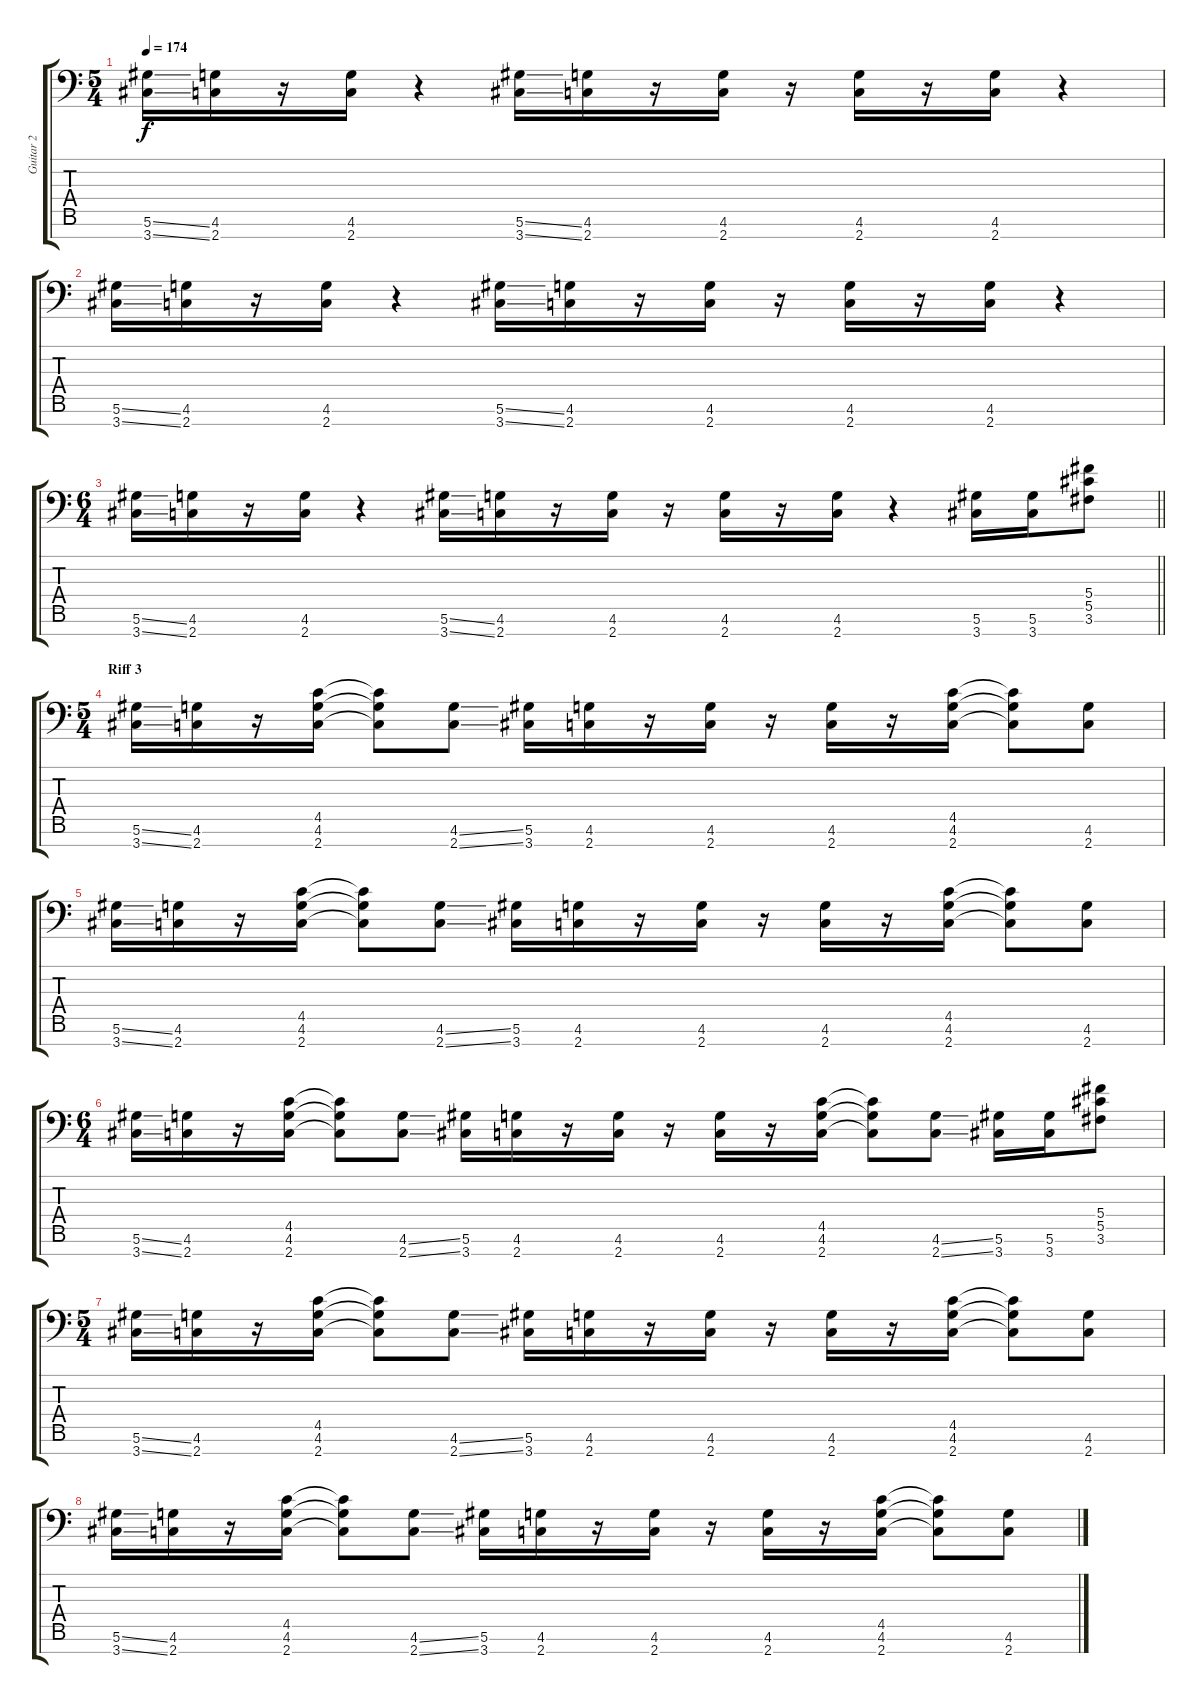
\track ("Guitar 2" "Guitar 2") {instrument distortionguitar}
\staff {score tabs}
\tuning (Eb4 Bb3 Gb3 Db3 Ab2 Eb2 Bb1) {hide}
\ts (5 4)
\tempo 174
\clef f4
\ks c
(5.6{ss} 3.7{ss}).16{dy f} (4.6 2.7).16 r.16 (4.6 2.7).16 r.4 (5.6{ss} 3.7{ss}).16 (4.6 2.7).16 r.16 (4.6 2.7).16 r.16 (4.6 2.7).16 r.16 (4.6 2.7).16 r.4 |
(5.6{ss} 3.7{ss}).16 (4.6 2.7).16 r.16 (4.6 2.7).16 r.4 (5.6{ss} 3.7{ss}).16 (4.6 2.7).16 r.16 (4.6 2.7).16 r.16 (4.6 2.7).16 r.16 (4.6 2.7).16 r.4 |
\ts (6 4)
\barLineRight lightlight
(5.6{ss} 3.7{ss}).16 (4.6 2.7).16 r.16 (4.6 2.7).16 r.4 (5.6{ss} 3.7{ss}).16 (4.6 2.7).16 r.16 (4.6 2.7).16 r.16 (4.6 2.7).16 r.16 (4.6 2.7).16 r.4 (5.6 3.7).16 (5.6 3.7).16 (5.4 5.5 3.6).8 |
\ts (5 4)
\section ("" "Riff 3")
(5.6{ss} 3.7{ss}).16 (4.6 2.7).16 r.16 (4.5 4.6 2.7).16 (4.5{t} 4.6{t} 2.7{t}).8 (4.6{ss} 2.7{ss}).8 (5.6 3.7).16 (4.6 2.7).16 r.16 (4.6 2.7).16 r.16 (4.6 2.7).16 r.16 (4.5 4.6 2.7).16 (4.5{t} 4.6{t} 2.7{t}).8 (4.6 2.7).8 |
(5.6{ss} 3.7{ss}).16 (4.6 2.7).16 r.16 (4.5 4.6 2.7).16 (4.5{t} 4.6{t} 2.7{t}).8 (4.6{ss} 2.7{ss}).8 (5.6 3.7).16 (4.6 2.7).16 r.16 (4.6 2.7).16 r.16 (4.6 2.7).16 r.16 (4.5 4.6 2.7).16 (4.5{t} 4.6{t} 2.7{t}).8 (4.6 2.7).8 |
\ts (6 4)
(5.6{ss} 3.7{ss}).16 (4.6 2.7).16 r.16 (4.5 4.6 2.7).16 (4.5{t} 4.6{t} 2.7{t}).8 (4.6{ss} 2.7{ss}).8 (5.6 3.7).16 (4.6 2.7).16 r.16 (4.6 2.7).16 r.16 (4.6 2.7).16 r.16 (4.5 4.6 2.7).16 (4.5{t} 4.6{t} 2.7{t}).8 (4.6{ss} 2.7{ss}).8 (5.6 3.7).16 (5.6 3.7).16 (5.4 5.5 3.6).8 |
\ts (5 4)
(5.6{ss} 3.7{ss}).16 (4.6 2.7).16 r.16 (4.5 4.6 2.7).16 (4.5{t} 4.6{t} 2.7{t}).8 (4.6{ss} 2.7{ss}).8 (5.6 3.7).16 (4.6 2.7).16 r.16 (4.6 2.7).16 r.16 (4.6 2.7).16 r.16 (4.5 4.6 2.7).16 (4.5{t} 4.6{t} 2.7{t}).8 (4.6 2.7).8 |
(5.6{ss} 3.7{ss}).16 (4.6 2.7).16 r.16 (4.5 4.6 2.7).16 (4.5{t} 4.6{t} 2.7{t}).8 (4.6{ss} 2.7{ss}).8 (5.6 3.7).16 (4.6 2.7).16 r.16 (4.6 2.7).16 r.16 (4.6 2.7).16 r.16 (4.5 4.6 2.7).16 (4.5{t} 4.6{t} 2.7{t}).8 (4.6 2.7).8
